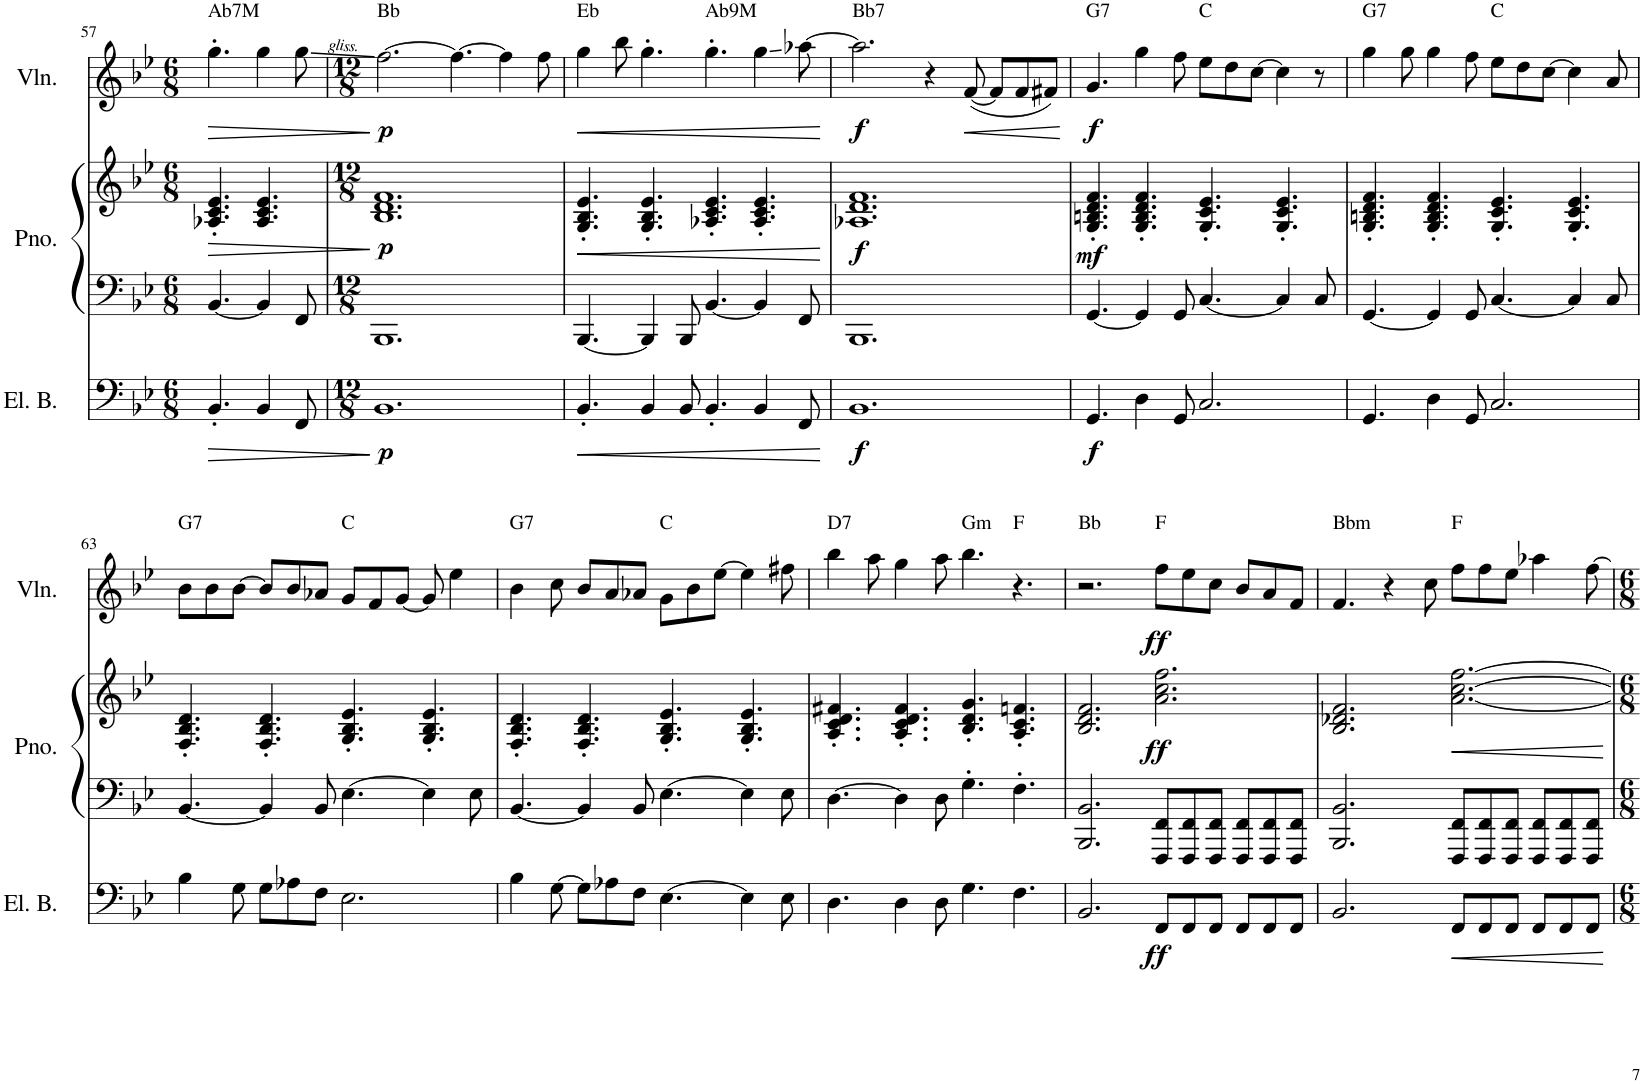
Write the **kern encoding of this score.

**kern	**dynam	**kern	**kern	**dynam	**kern	**dynam
*part3	*part3	*part2	*part2	*part2	*part1	*part1
*staff4	*staff4	*staff3	*staff2	*staff2/3	*staff1	*staff1
*I"Electric Bass	*	*I"Piano	*	*	*I"Violin	*
*I'El. B.	*	*I'Pno.	*	*	*I'Vln.	*
!!LO:PB:g=z
*clefF4	*	*clefF4	*clefG2	*	*clefG2	*
*Trd7c12	*	*	*	*	*	*
*k[b-e-]	*	*k[b-e-]	*k[b-e-]	*	*k[b-e-]	*
*M6/8	*	*M6/8	*M6/8	*	*M6/8	*
=57	=57	=57	=57	=57	=57	=57
!	!	!	!	!	!LO:TX:a:t=Ab7M	!
!	!LO:HP:b	!	!	!LO:HP:b	!	!LO:HP:b
4.BB-'/	>	[4.BB-/	4.A-X/' 4.c/' 4.e-/'	>	4.gg'\	>
4BB-/	.	4BB-/]	4.A-/ 4.c/ 4.e-/	.	4gg\	.
8FF/	.	8FF/	.	.	8gg\	.
.	]	.	.	]	.	]
=58	=58	=58	=58	=58	=58	=58
*M12/8	*	*M12/8	*M12/8	*	*M12/8	*
!	!	!	!	!	!LO:TX:a:t=Bb	!
!	!LO:DY:b	!	!	!LO:DY:b	!	!LO:DY:b
1.BB-	p	1.BBB-	1.B- 1.d 1.f	p	[2.ff\	p
.	.	.	.	.	4.ff\_	.
.	.	.	.	.	4ff\]	.
.	.	.	.	.	8ff\	.
=59	=59	=59	=59	=59	=59	=59
!	!	!	!	!	!LO:TX:a:t=Eb	!
!	!LO:HP:b	!	!	!LO:HP:b	!	!LO:HP:b
4.BB-'/	<	[4.BBB-/	4.G/' 4.B-/' 4.e-/'	<	4gg\	<
.	.	.	.	.	8bb-\	.
4BB-/	.	4BBB-/]	4.G/' 4.B-/' 4.e-/'	.	4.gg'\	.
8BB-/	.	8BBB-/	.	.	.	.
!	!	!	!	!	!LO:TX:a:t=Ab9M	!
4.BB-'/	.	[4.BB-/	4.A-X/' 4.c/' 4.e-/'	.	4.gg'\	.
4BB-/	.	4BB-/]	4.A-/' 4.c/' 4.e-/'	.	4gg\	.
8FF/	.	8FF/	.	.	[8aa-X\	.
.	[	.	.	[	.	[
=60	=60	=60	=60	=60	=60	=60
!	!	!	!	!	!LO:TX:a:t=Bb7	!
!	!LO:DY:b	!	!	!LO:DY:b	!	!LO:DY:b
1.BB-	f	1.BBB-	1.A-X 1.d 1.f	f	2.aa-\]	f
.	.	.	.	.	4r	.
!	!	!	!	!	!	!LO:HP:b
.	.	.	.	.	([8f/	<
.	.	.	.	.	8f/L]	.
.	.	.	.	.	8f/	.
.	.	.	.	.	8f#X/J)	.
.	.	.	.	.	.	[
=61	=61	=61	=61	=61	=61	=61
!	!	!	!	!	!LO:TX:a:t=G7	!
!	!LO:DY:b	!	!	!LO:DY:b	!	!LO:DY:b
4.GG/	f	[4.GG/	4.G/' 4.Bn/' 4.d/' 4.f/'	mf	4.g/	f
4D\	.	4GG/]	4.G/' 4.B/' 4.d/' 4.f/'	.	4gg\	.
8GG/	.	8GG/	.	.	8ff\	.
!	!	!	!	!	!LO:TX:a:t=C	!
2.C/	.	[4.C/	4.G/' 4.c/' 4.e-/'	.	8ee-\L	.
.	.	.	.	.	8dd\	.
.	.	.	.	.	[8cc\J	.
.	.	4C/]	4.G/' 4.c/' 4.e-/'	.	4cc\]	.
.	.	8C/	.	.	8r	.
=62	=62	=62	=62	=62	=62	=62
!	!	!	!	!	!LO:TX:a:t=G7	!
4.GG/	.	[4.GG/	4.G/' 4.Bn/' 4.d/' 4.f/'	.	4gg\	.
.	.	.	.	.	8gg\	.
4D\	.	4GG/]	4.G/' 4.B/' 4.d/' 4.f/'	.	4gg\	.
8GG/	.	8GG/	.	.	8ff\	.
!	!	!	!	!	!LO:TX:a:t=C	!
2.C/	.	[4.C/	4.G/' 4.c/' 4.e-/'	.	8ee-\L	.
.	.	.	.	.	8dd\	.
.	.	.	.	.	[8cc\J	.
.	.	4C/]	4.G/' 4.c/' 4.e-/'	.	4cc\]	.
.	.	8C/	.	.	8a/	.
!!LO:LB:g=z
=63	=63	=63	=63	=63	=63	=63
!	!	!	!	!	!LO:TX:a:t=G7	!
4B-\	.	[4.BB-/	4.F/' 4.B-/' 4.d/'	.	8b-\L	.
.	.	.	.	.	8b-\	.
8G\	.	.	.	.	[8b-\J	.
8G\L	.	4BB-/]	4.F/' 4.B-/' 4.d/'	.	8b-/L]	.
8A-X\	.	.	.	.	8b-/	.
8F\J	.	8BB-/	.	.	8a-X/J	.
!	!	!	!	!	!LO:TX:a:t=C	!
2.E-\	.	[4.E-\	4.G/' 4.B-/' 4.e-/'	.	8g/L	.
.	.	.	.	.	8f/	.
.	.	.	.	.	[8g/J	.
.	.	4E-\]	4.G/' 4.B-/' 4.e-/'	.	8g/]	.
.	.	.	.	.	4ee-\	.
.	.	8E-\	.	.	.	.
=64	=64	=64	=64	=64	=64	=64
!	!	!	!	!	!LO:TX:a:t=G7	!
4B-\	.	[4.BB-/	4.F/' 4.B-/' 4.d/'	.	4b-\	.
[8G\	.	.	.	.	8cc\	.
8G\L]	.	4BB-/]	4.F/' 4.B-/' 4.d/'	.	8b-/L	.
8A-X\	.	.	.	.	8a/	.
8F\J	.	8BB-/	.	.	8a-X/J	.
!	!	!	!	!	!LO:TX:a:t=C	!
[4.E-\	.	[4.E-\	4.G/' 4.B-/' 4.e-/'	.	8g\L	.
.	.	.	.	.	8b-\	.
.	.	.	.	.	[8ee-\J	.
4E-\]	.	4E-\]	4.G/' 4.B-/' 4.e-/'	.	4ee-\]	.
8E-\	.	8E-\	.	.	8ff#X\	.
=65	=65	=65	=65	=65	=65	=65
!	!	!	!	!	!LO:TX:a:t=D7	!
4.D\	.	[4.D\	4.A/' 4.c/' 4.d/' 4.f#X/'	.	4bb-\	.
.	.	.	.	.	8aa\	.
4D\	.	4D\]	4.A/' 4.c/' 4.d/' 4.f#/'	.	4gg\	.
8D\	.	8D\	.	.	8aa\	.
!	!	!	!	!	!LO:TX:a:t=Gm	!
4.G\	.	4.G'\	4.B-/' 4.d/' 4.g/'	.	4.bb-\	.
!	!	!	!	!	!LO:TX:a:t=F	!
4.F\	.	4.F'\	4.A/' 4.c/' 4.fn/'	.	4.r	.
=66	=66	=66	=66	=66	=66	=66
!	!	!	!	!	!LO:TX:a:t=Bb	!
2.BB-/	.	2.BBB-/ 2.BB-/	2.B-/ 2.d/ 2.f/	.	2.r	.
!	!	!	!	!	!LO:TX:a:t=F	!
!	!LO:DY:b	!	!	!LO:DY:b	!	!LO:DY:b
8FF/L	ff	8FFF/ 8FF/L	2.a\ 2.cc\ 2.ff\	ff	8ff\L	ff
8FF/	.	8FFF/ 8FF/	.	.	8ee-\	.
8FF/J	.	8FFF/ 8FF/J	.	.	8cc\J	.
8FF/L	.	8FFF/ 8FF/L	.	.	8b-/L	.
8FF/	.	8FFF/ 8FF/	.	.	8a/	.
8FF/J	.	8FFF/ 8FF/J	.	.	8f/J	.
=67	=67	=67	=67	=67	=67	=67
!	!	!	!	!	!LO:TX:a:t=Bbm	!
2.BB-/	.	2.BBB-/ 2.BB-/	2.B-/ 2.d-X/ 2.f/	.	4.f/	.
.	.	.	.	.	4r	.
.	.	.	.	.	8cc\	.
!	!	!	!	!	!LO:TX:a:t=F	!
!	!LO:HP:b	!	!	!LO:HP:b	!	!
8FF/L	<	8FFF/ 8FF/L	[2.a\ [2.cc\ [2.ff\	<	8ff\L	.
8FF/	.	8FFF/ 8FF/	.	.	8ff\	.
8FF/J	.	8FFF/ 8FF/J	.	.	8ee-\J	.
8FF/L	.	8FFF/ 8FF/L	.	.	4aa-X\	.
8FF/	.	8FFF/ 8FF/	.	.	.	.
8FF/J	.	8FFF/ 8FF/J	.	.	[8ff\	.
.	[	.	.	[	.	.
=	=	=	=	=	=	=
*-	*-	*-	*-	*-	*-	*-
